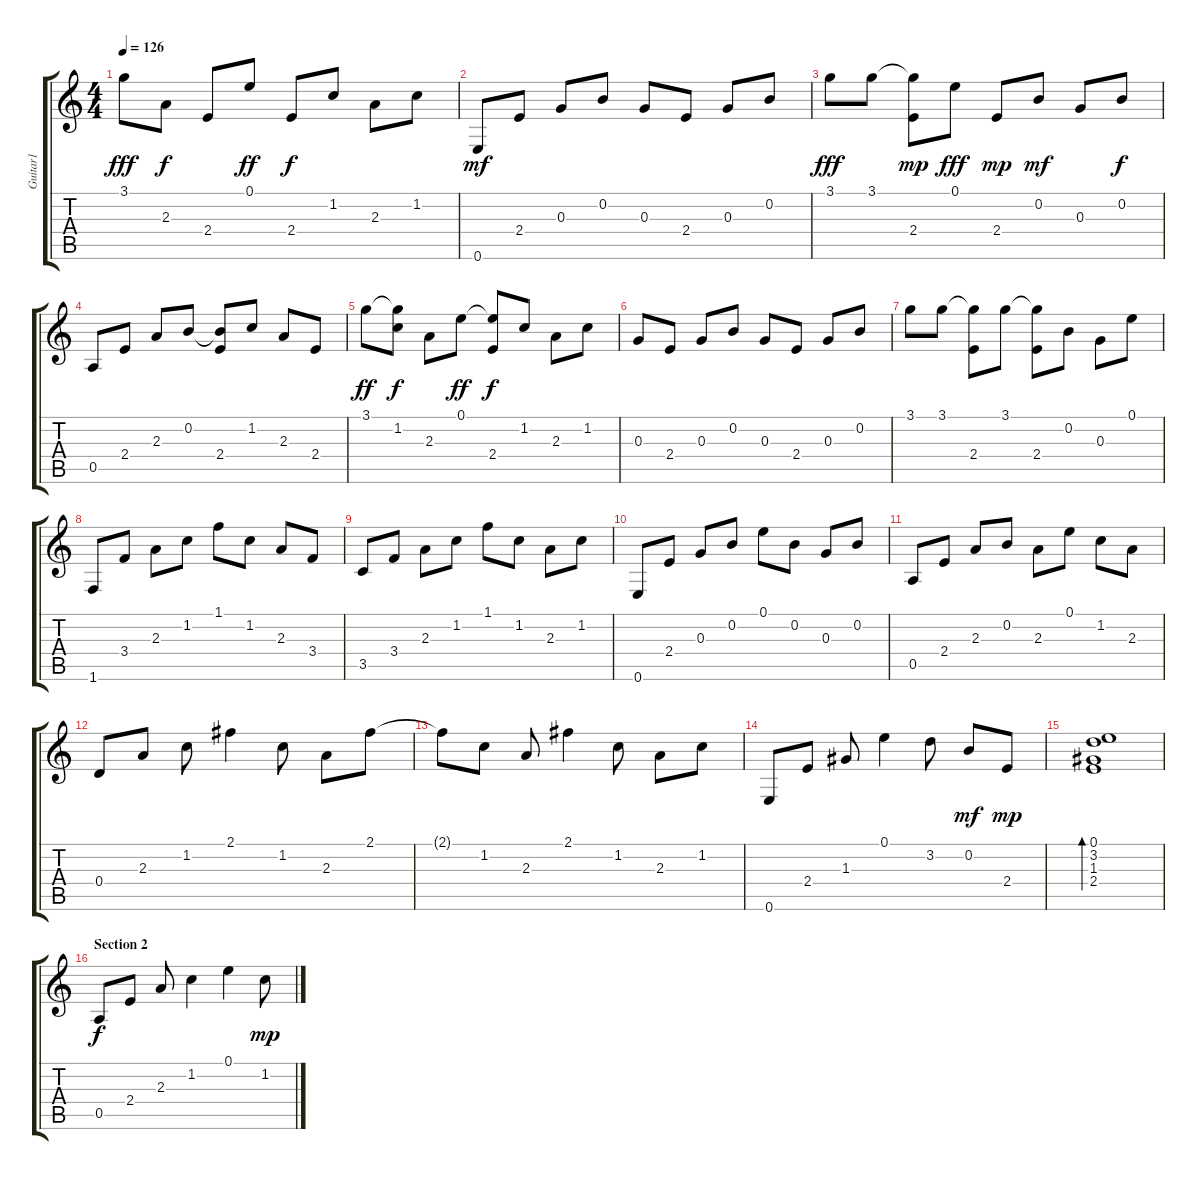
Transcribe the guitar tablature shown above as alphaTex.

\track ("Guitar1" "Guitar1") {instrument acousticguitarnylon}
\staff {score tabs}
\tuning (E4 B3 G3 D3 A2 E2) {hide}
\ts (4 4)
\tempo 126
\clef g2
\ks c
3.1.8{dy fff} 2.3.8{dy f} 2.4.8 0.1.8{dy ff} 2.4.8{dy f} 1.2.8 2.3.8 1.2.8 |
0.6.8{dy mf} 2.4.8 0.3.8 0.2.8 0.3.8 2.4.8 0.3.8 0.2.8 |
3.1.8{dy fff} 3.1.8 (3.1{t} 2.4).8{dy mp} 0.1.8{dy fff} 2.4.8{dy mp} 0.2.8{dy mf} 0.3.8 0.2.8{dy f} |
0.5.8 2.4.8 2.3.8 0.2.8 (0.2{t} 2.4).8 1.2.8 2.3.8 2.4.8 |
3.1.8{dy ff} (3.1{t} 1.2).8{dy f} 2.3.8 0.1.8{dy ff} (0.1{t} 2.4).8{dy f} 1.2.8 2.3.8 1.2.8 |
0.3.8 2.4.8 0.3.8 0.2.8 0.3.8 2.4.8 0.3.8 0.2.8 |
3.1.8 3.1.8 (3.1{t} 2.4).8 3.1.8 (3.1{t} 2.4).8 0.2.8 0.3.8 0.1.8 |
1.6.8 3.4.8 2.3.8 1.2.8 1.1.8 1.2.8 2.3.8 3.4.8 |
3.5.8 3.4.8 2.3.8 1.2.8 1.1.8 1.2.8 2.3.8 1.2.8 |
0.6.8 2.4.8 0.3.8 0.2.8 0.1.8 0.2.8 0.3.8 0.2.8 |
0.5.8 2.4.8 2.3.8 0.2.8 2.3.8 0.1.8 1.2.8 2.3.8 |
0.4.8 2.3.8 1.2.8 2.1.4 1.2.8 2.3.8 2.1.8 |
2.1{t}.8 1.2.8 2.3.8 2.1.4 1.2.8 2.3.8 1.2.8 |
0.6.8 2.4.8 1.3.8 0.1.4 3.2.8 0.2.8{dy mf} 2.4.8{dy mp} |
(0.1 3.2 1.3 2.4).1{bd 240} |
\section ("" "Section 2")
0.5.8{dy f} 2.4.8 2.3.8 1.2.4 0.1.4 1.2.8{dy mp}
